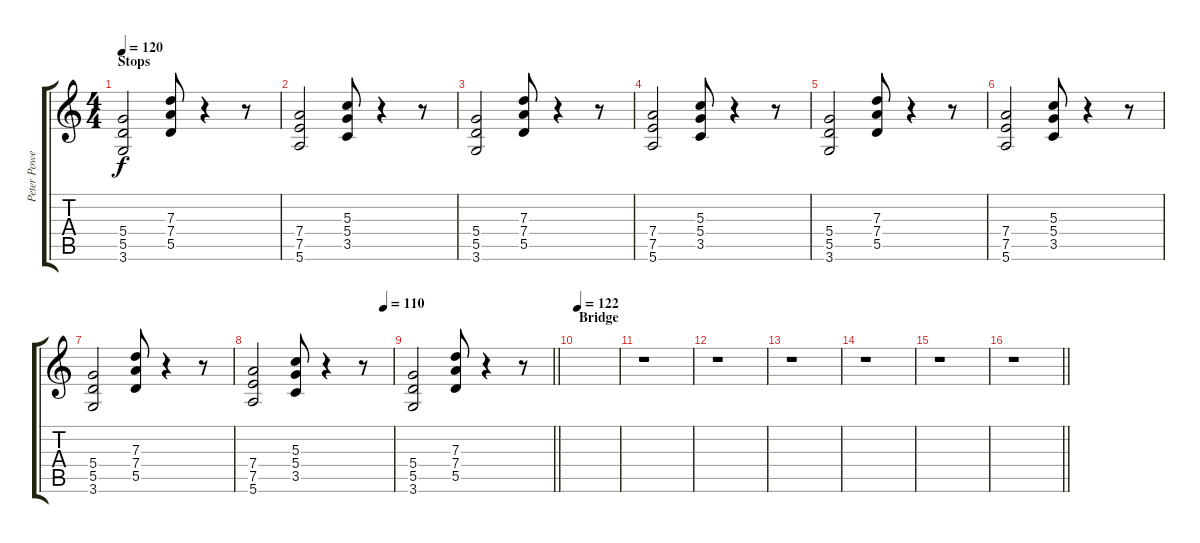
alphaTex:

\track ("Peter Power" "Peter Powe") {instrument distortionguitar}
\staff {score tabs}
\tuning (E4 B3 G3 D3 A2 E2) {hide}
\ts (4 4)
\section ("" "Stops")
\tempo 120
\clef g2
\ks c
(5.4 5.5 3.6).2{dy f} (7.3 7.4 5.5).8 r.4 r.8 |
(7.4 7.5 5.6).2 (5.3 5.4 3.5).8 r.4 r.8 |
(5.4 5.5 3.6).2 (7.3 7.4 5.5).8 r.4 r.8 |
(7.4 7.5 5.6).2 (5.3 5.4 3.5).8 r.4 r.8 |
(5.4 5.5 3.6).2 (7.3 7.4 5.5).8 r.4 r.8 |
(7.4 7.5 5.6).2 (5.3 5.4 3.5).8 r.4 r.8 |
(5.4 5.5 3.6).2 (7.3 7.4 5.5).8 r.4 r.8 |
\tempo (110 0.9375)
(7.4 7.5 5.6).2 (5.3 5.4 3.5).8 r.4 r.8 |
\barLineRight lightlight
(5.4 5.5 3.6).2 (7.3 7.4 5.5).8 r.4 r.8 |
\section ("" "Bridge")
\tempo 122
|
r.1 |
r.1 |
r.1 |
r.1 |
r.1 |
\barLineRight lightlight
r.1
